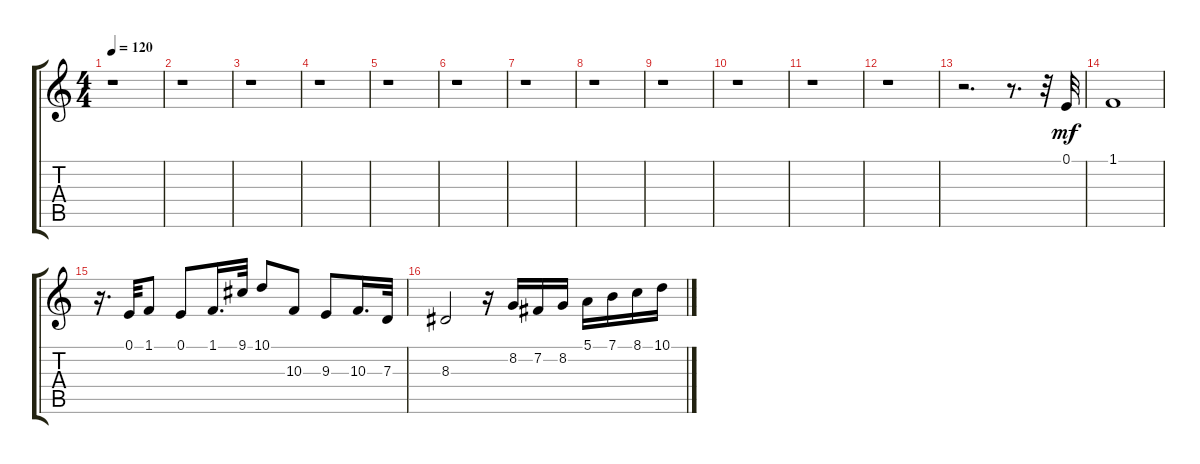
\track "" {instrument tangoaccordion}
\staff {score tabs}
\tuning (E4 B3 G3 D3 A2 E2) {hide}
\ts (4 4)
\tempo 120
\clef g2
\ks c
r.1{dy mf} |
r.1 |
r.1 |
r.1 |
r.1 |
r.1 |
r.1 |
r.1 |
r.1 |
r.1 |
r.1 |
r.1 |
r.2{d} r.8{d} r.32 0.1.32 |
1.1.1 |
r.16{d} 0.1.32 1.1.8 0.1.8 1.1.16{d} 9.1.32 10.1.8 10.3.8 9.3.8 10.3.16{d} 7.3.32 |
8.3.2 r.16 8.2.16 7.2.16 8.2.16 5.1.16 7.1.16 8.1.16 10.1.16
